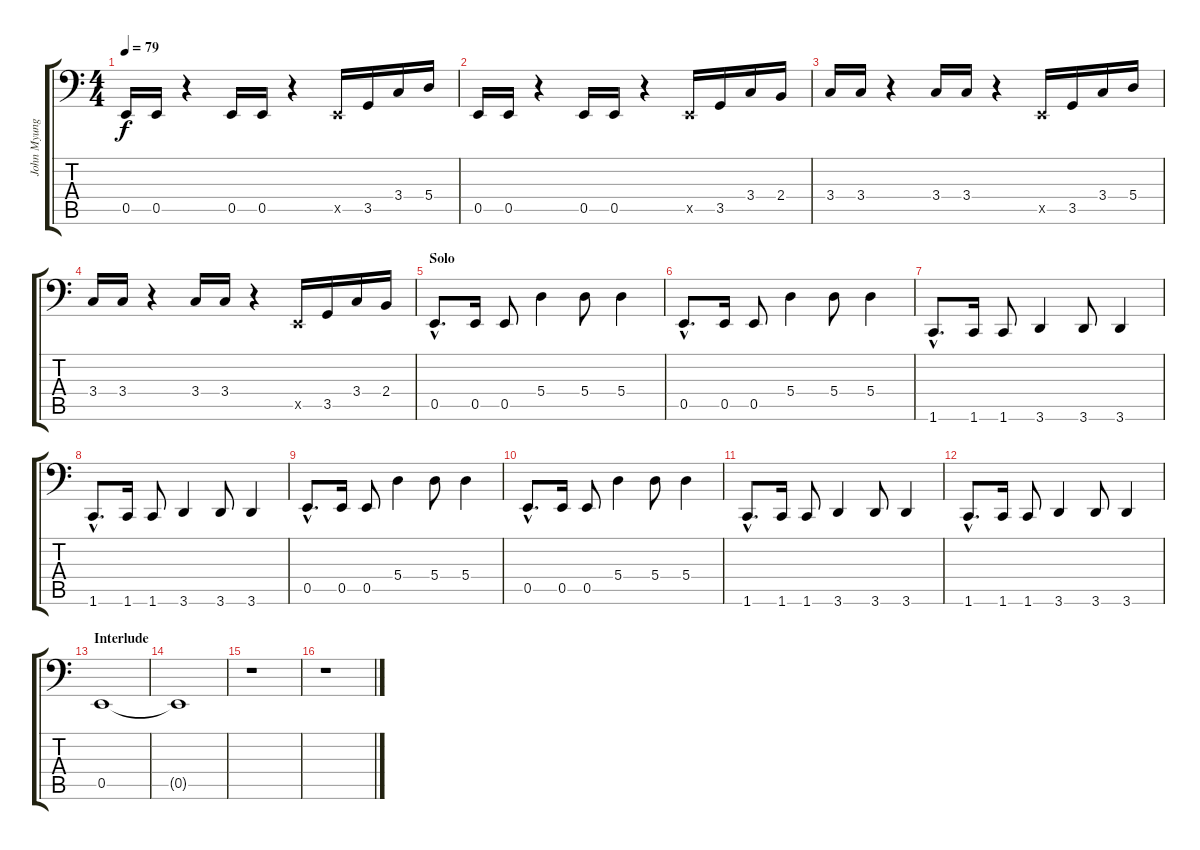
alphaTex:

\track ("John Myung" "John Myung") {instrument electricbassfinger}
\staff {score tabs}
\tuning (C3 G2 D2 A1 E1 B0) {hide}
\ts (4 4)
\tempo 79
\clef f4
\ks c
0.5.16{dy f} 0.5.16 r.4 0.5.16 0.5.16 r.4 0.5{x}.16 3.5.16 3.4.16 5.4.16 |
0.5.16 0.5.16 r.4 0.5.16 0.5.16 r.4 0.5{x}.16 3.5.16 3.4.16 2.4.16 |
3.4.16 3.4.16 r.4 3.4.16 3.4.16 r.4 0.5{x}.16 3.5.16 3.4.16 5.4.16 |
3.4.16 3.4.16 r.4 3.4.16 3.4.16 r.4 0.5{x}.16 3.5.16 3.4.16 2.4.16 |
\section ("" "Solo")
0.5{hac}.8{d} 0.5.16 0.5.8 5.4.4 5.4.8 5.4.4 |
0.5{hac}.8{d} 0.5.16 0.5.8 5.4.4 5.4.8 5.4.4 |
1.6{hac}.8{d} 1.6.16 1.6.8 3.6.4 3.6.8 3.6.4 |
1.6{hac}.8{d} 1.6.16 1.6.8 3.6.4 3.6.8 3.6.4 |
0.5{hac}.8{d} 0.5.16 0.5.8 5.4.4 5.4.8 5.4.4 |
0.5{hac}.8{d} 0.5.16 0.5.8 5.4.4 5.4.8 5.4.4 |
1.6{hac}.8{d} 1.6.16 1.6.8 3.6.4 3.6.8 3.6.4 |
1.6{hac}.8{d} 1.6.16 1.6.8 3.6.4 3.6.8 3.6.4 |
\section ("" "Interlude")
0.5.1 |
0.5{t}.1 |
r.1 |
r.1
